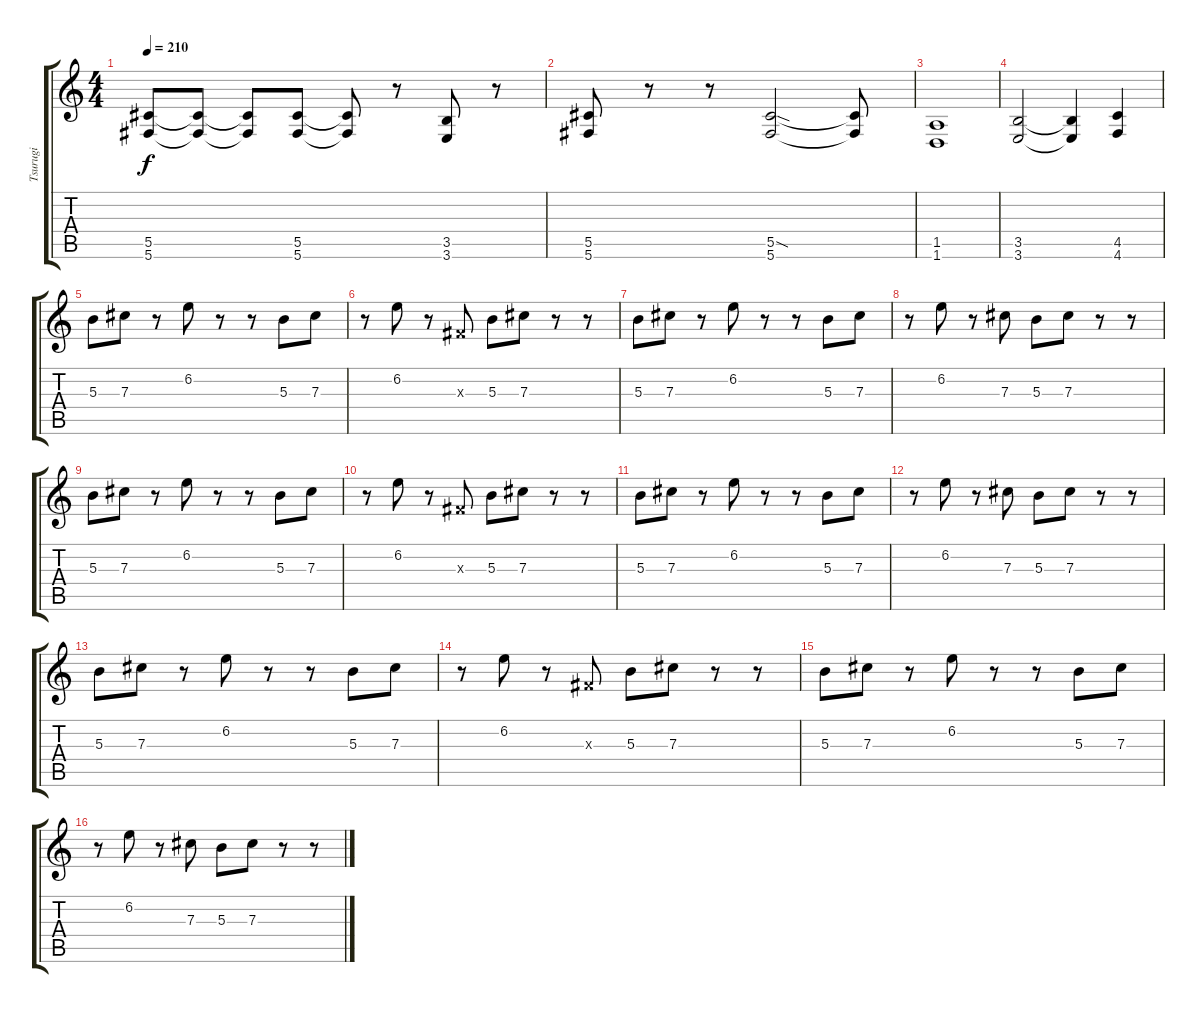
\track ("Tsurugi" "Tsurugi") {instrument distortionguitar}
\staff {score tabs}
\tuning (Eb4 Bb3 Gb3 Db3 Ab2 Db2) {hide}
\ts (4 4)
\tempo 210
\clef g2
\ks c
(5.5 5.6).8{dy f} (5.5{t} 5.6{t}).8 (5.5{t} 5.6{t}).8 (5.5 5.6).8 (5.5{t} 5.6{t}).8 r.8 (3.5 3.6).8 r.8 |
(5.5 5.6).8 r.8 r.8 (5.5{sod} 5.6).2 (5.5{t} 5.6{t}).8 |
(1.5 1.6).1 |
(3.5 3.6).2 (3.5{t} 3.6{t}).4 (4.5 4.6).4 |
5.3.8 7.3.8 r.8 6.2.8 r.8 r.8 5.3.8 7.3.8 |
r.8 6.2.8 r.8 0.3{x}.8 5.3.8 7.3.8 r.8 r.8 |
5.3.8 7.3.8 r.8 6.2.8 r.8 r.8 5.3.8 7.3.8 |
r.8 6.2.8 r.8 7.3.8 5.3.8 7.3.8 r.8 r.8 |
5.3.8 7.3.8 r.8 6.2.8 r.8 r.8 5.3.8 7.3.8 |
r.8 6.2.8 r.8 0.3{x}.8 5.3.8 7.3.8 r.8 r.8 |
5.3.8 7.3.8 r.8 6.2.8 r.8 r.8 5.3.8 7.3.8 |
r.8 6.2.8 r.8 7.3.8 5.3.8 7.3.8 r.8 r.8 |
5.3.8 7.3.8 r.8 6.2.8 r.8 r.8 5.3.8 7.3.8 |
r.8 6.2.8 r.8 0.3{x}.8 5.3.8 7.3.8 r.8 r.8 |
5.3.8 7.3.8 r.8 6.2.8 r.8 r.8 5.3.8 7.3.8 |
r.8 6.2.8 r.8 7.3.8 5.3.8 7.3.8 r.8 r.8
